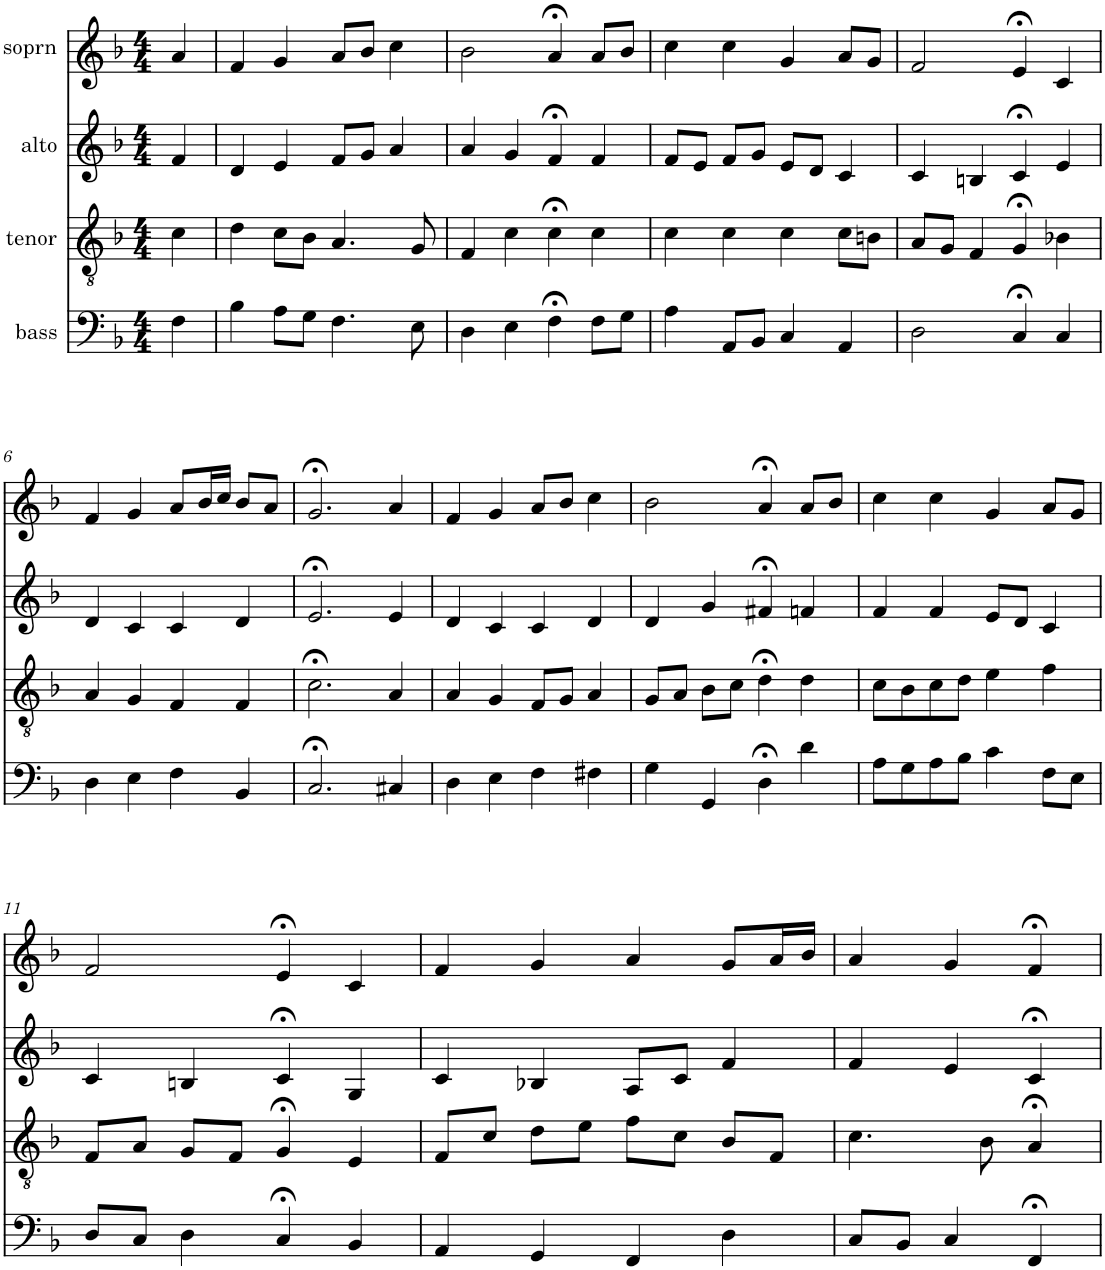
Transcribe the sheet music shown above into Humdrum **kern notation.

**kern	**kern	**kern	**kern
*part4	*part3	*part2	*part1
*staff4	*staff3	*staff2	*staff1
*I"bass	*I"tenor	*I"alto	*I"soprn
*clefF4	*clefGv2	*clefG2	*clefG2
*k[b-]	*k[b-]	*k[b-]	*k[b-]
*F:	*F:	*F:	*F:
*M4/4	*M4/4	*M4/4	*M4/4
=1	=1	=1	=1
4F\	4c\	4f/	4a/
=2	=2	=2	=2
4B-\	4d\	4d/	4f/
8A\L	8c\L	4e/	4g/
8G\J	8B-\J	.	.
4.F\	4.A/	8f/L	8a/L
.	.	8g/J	8b-/J
.	.	4a/	4cc\
8E\	8G/	.	.
=3	=3	=3	=3
4D\	4F/	4a/	2b-\
4E\	4c\	4g/	.
4F;<\	4c;<\	4f;</	4a;</
8F\L	4c\	4f/	8a/L
8G\J	.	.	8b-/J
=4	=4	=4	=4
4A\	4c\	8f/L	4cc\
.	.	8e/J	.
8AA/L	4c\	8f/L	4cc\
8BB-/J	.	8g/J	.
4C/	4c\	8e/L	4g/
.	.	8d/J	.
4AA/	8c\L	4c/	8a/L
.	8Bn\J	.	8g/J
=5	=5	=5	=5
2D\	8A/L	4c/	2f/
.	8G/J	.	.
.	4F/	4Bn/	.
4C;</	4G;</	4c;</	4e;</
4C/	4B-X\	4e/	4c/
!!LO:LB:g=z
=6	=6	=6	=6
4D\	4A/	4d/	4f/
4E\	4G/	4c/	4g/
4F\	4F/	4c/	8a/L
.	.	.	16b-/L
.	.	.	16cc/JJ
4BB-/	4F/	4d/	8b-/L
.	.	.	8a/J
=7	=7	=7	=7
2.C;</	2.c;<\	2.e;</	2.g;</
4C#X/	4A/	4e/	4a/
=8	=8	=8	=8
4D\	4A/	4d/	4f/
4E\	4G/	4c/	4g/
4F\	8F/L	4c/	8a/L
.	8G/J	.	8b-/J
4F#X\	4A/	4d/	4cc\
=9	=9	=9	=9
4G\	8G/L	4d/	2b-\
.	8A/J	.	.
4GG/	8B-\L	4g/	.
.	8c\J	.	.
4D;<\	4d;<\	4f#X;</	4a;</
4d\	4d\	4fn/	8a/L
.	.	.	8b-/J
=10	=10	=10	=10
8A\L	8c\L	4f/	4cc\
8G\	8B-\	.	.
8A\	8c\	4f/	4cc\
8B-\J	8d\J	.	.
4c\	4e\	8e/L	4g/
.	.	8d/J	.
8F\L	4f\	4c/	8a/L
8E\J	.	.	8g/J
!!LO:LB:g=z
=11	=11	=11	=11
8D/L	8F/L	4c/	2f/
8C/J	8A/J	.	.
4D\	8G/L	4Bn/	.
.	8F/J	.	.
4C;</	4G;</	4c;</	4e;</
4BB-/	4E/	4G/	4c/
=12	=12	=12	=12
4AA/	8F/L	4c/	4f/
.	8c/J	.	.
4GG/	8d\L	4B-X/	4g/
.	8e\J	.	.
4FF/	8f\L	8A/L	4a/
.	8c\J	8c/J	.
4D\	8B-/L	4f/	8g/L
.	8F/J	.	16a/L
.	.	.	16b-/JJ
=13	=13	=13	=13
8C/L	4.c\	4f/	4a/
8BB-/J	.	.	.
4C/	.	4e/	4g/
.	8B-\	.	.
4FF;</	4A;</	4c;</	4f;</
=	=	=	=
*-	*-	*-	*-
